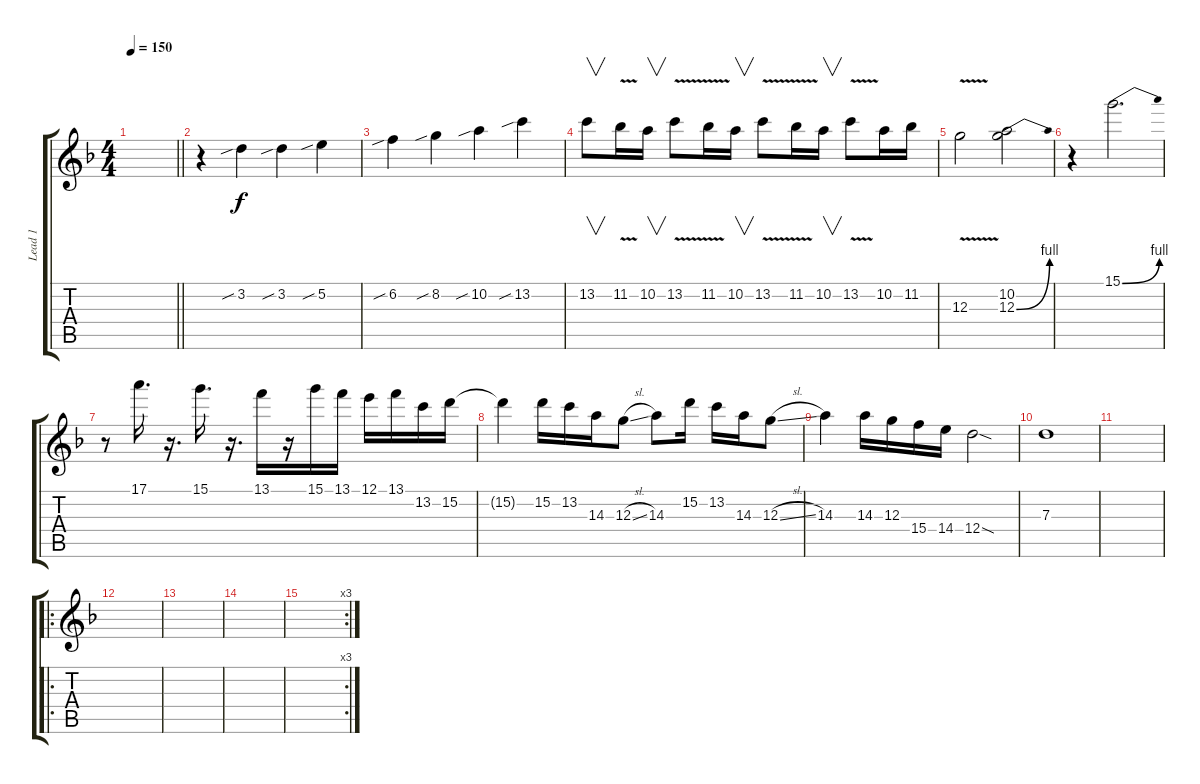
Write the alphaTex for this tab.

\track ("Lead 1" "Lead 1") {instrument overdrivenguitar}
\staff {score tabs}
\tuning (E4 B3 G3 D3 A2 E2) {hide}
\ts (4 4)
\tempo 150
\clef g2
\barLineRight lightlight
\ks f
|
r.4 3.2{sib}.4 3.2{sib}.4 5.2{sib}.4 |
6.2{sib}.4 8.2{sib}.4 10.2{sib}.4 13.2{sib}.4 |
13.2.8{v} 11.2{v}.16 10.2.16{v} 13.2{v}.8 11.2{v}.16 10.2.16{v} 13.2{v}.8 11.2{v}.16 10.2.16{v} 13.2{v}.8 10.2.16 11.2.16 |
12.3{v}.2 (10.2 12.3{be (bend 0 0 60 4)}).2 |
r.4 15.1{be (bend 0 0 60 4)}.2{d} |
r.8 17.1.16{d} r.16{d} 15.1.16{d} r.16{d} 13.1.16 r.16 15.1.16 13.1.16 12.1.16 13.1.16 13.2.16 15.2.16 |
15.2{t}.4 15.2.16 13.2.16 14.3.16 12.3{sl}.8 14.3.8 15.2.16 13.2.16 14.3.16 12.3{sl}.8 |
14.3.4 14.3.16 12.3.16 15.4.16 14.4.16 12.4{sod}.2 |
7.3.1 |
|
\ro
|
|
|
\rc 3
